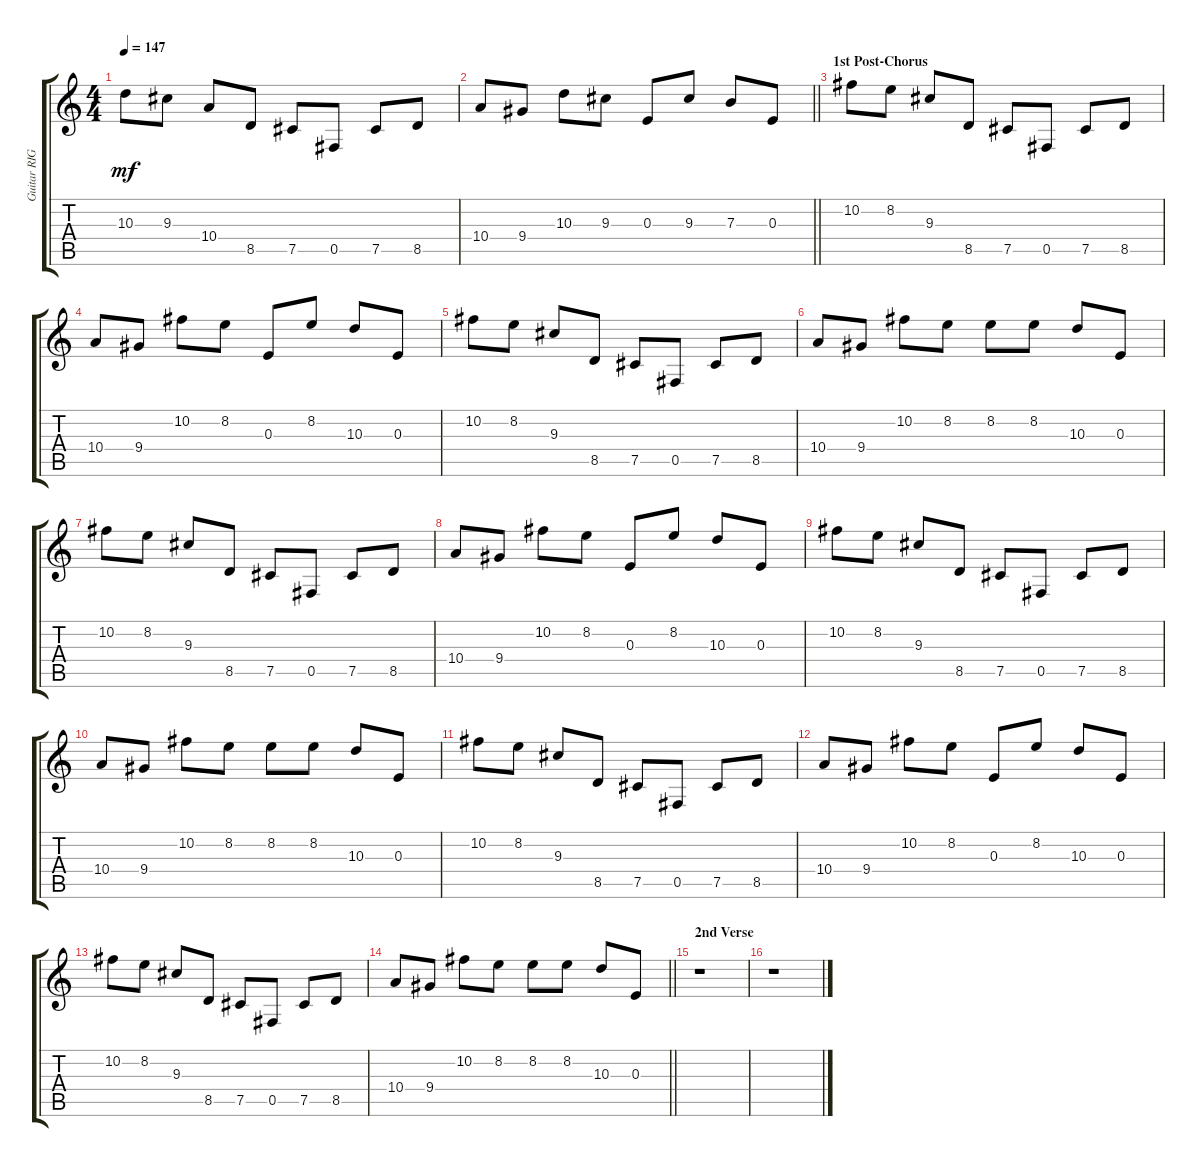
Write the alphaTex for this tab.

\track ("Guitar RIGHT 2" "Guitar RIG") {instrument overdrivenguitar}
\staff {score tabs}
\tuning (Db4 Ab3 E3 B2 Gb2 B1) {hide}
\ts (4 4)
\tempo 147
\clef g2
\ks c
10.3.8{dy mf} 9.3.8 10.4.8 8.5.8 7.5.8 0.5.8 7.5.8 8.5.8 |
\barLineRight lightlight
10.4.8 9.4.8 10.3.8 9.3.8 0.3.8 9.3.8 7.3.8 0.3.8 |
\section ("" "1st Post-Chorus")
10.2.8 8.2.8 9.3.8 8.5.8 7.5.8 0.5.8 7.5.8 8.5.8 |
10.4.8 9.4.8 10.2.8 8.2.8 0.3.8 8.2.8 10.3.8 0.3.8 |
10.2.8 8.2.8 9.3.8 8.5.8 7.5.8 0.5.8 7.5.8 8.5.8 |
10.4.8 9.4.8 10.2.8 8.2.8 8.2.8 8.2.8 10.3.8 0.3.8 |
10.2.8 8.2.8 9.3.8 8.5.8 7.5.8 0.5.8 7.5.8 8.5.8 |
10.4.8 9.4.8 10.2.8 8.2.8 0.3.8 8.2.8 10.3.8 0.3.8 |
10.2.8 8.2.8 9.3.8 8.5.8 7.5.8 0.5.8 7.5.8 8.5.8 |
10.4.8 9.4.8 10.2.8 8.2.8 8.2.8 8.2.8 10.3.8 0.3.8 |
10.2.8 8.2.8 9.3.8 8.5.8 7.5.8 0.5.8 7.5.8 8.5.8 |
10.4.8 9.4.8 10.2.8 8.2.8 0.3.8 8.2.8 10.3.8 0.3.8 |
10.2.8 8.2.8 9.3.8 8.5.8 7.5.8 0.5.8 7.5.8 8.5.8 |
\barLineRight lightlight
10.4.8 9.4.8 10.2.8 8.2.8 8.2.8 8.2.8 10.3.8 0.3.8 |
\section ("" "2nd Verse")
r.1 |
r.1
